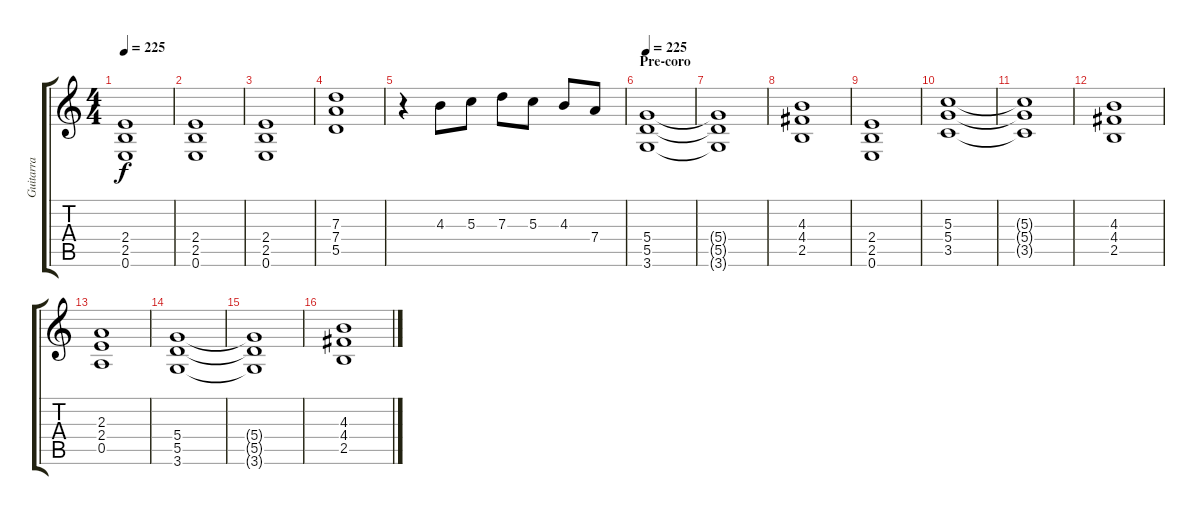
\track ("Guitarra" "Guitarra") {instrument distortionguitar}
\staff {score tabs}
\tuning (E4 B3 G3 D3 A2 E2) {hide}
\ts (4 4)
\tempo 225
\clef g2
\ks c
(2.4 2.5 0.6).1{dy f} |
(2.4 2.5 0.6).1 |
(2.4 2.5 0.6).1 |
(7.3 7.4 5.5).1 |
r.4 4.3.8 5.3.8 7.3.8 5.3.8 4.3.8 7.4.8 |
\section ("" "Pre-coro")
\tempo 225
(5.4 5.5 3.6).1 |
(5.4{t} 5.5{t} 3.6{t}).1 |
(4.3 4.4 2.5).1 |
(2.4 2.5 0.6).1 |
(5.3 5.4 3.5).1 |
(5.3{t} 5.4{t} 3.5{t}).1 |
(4.3 4.4 2.5).1 |
(2.3 2.4 0.5).1 |
(5.4 5.5 3.6).1 |
(5.4{t} 5.5{t} 3.6{t}).1 |
(4.3 4.4 2.5).1
